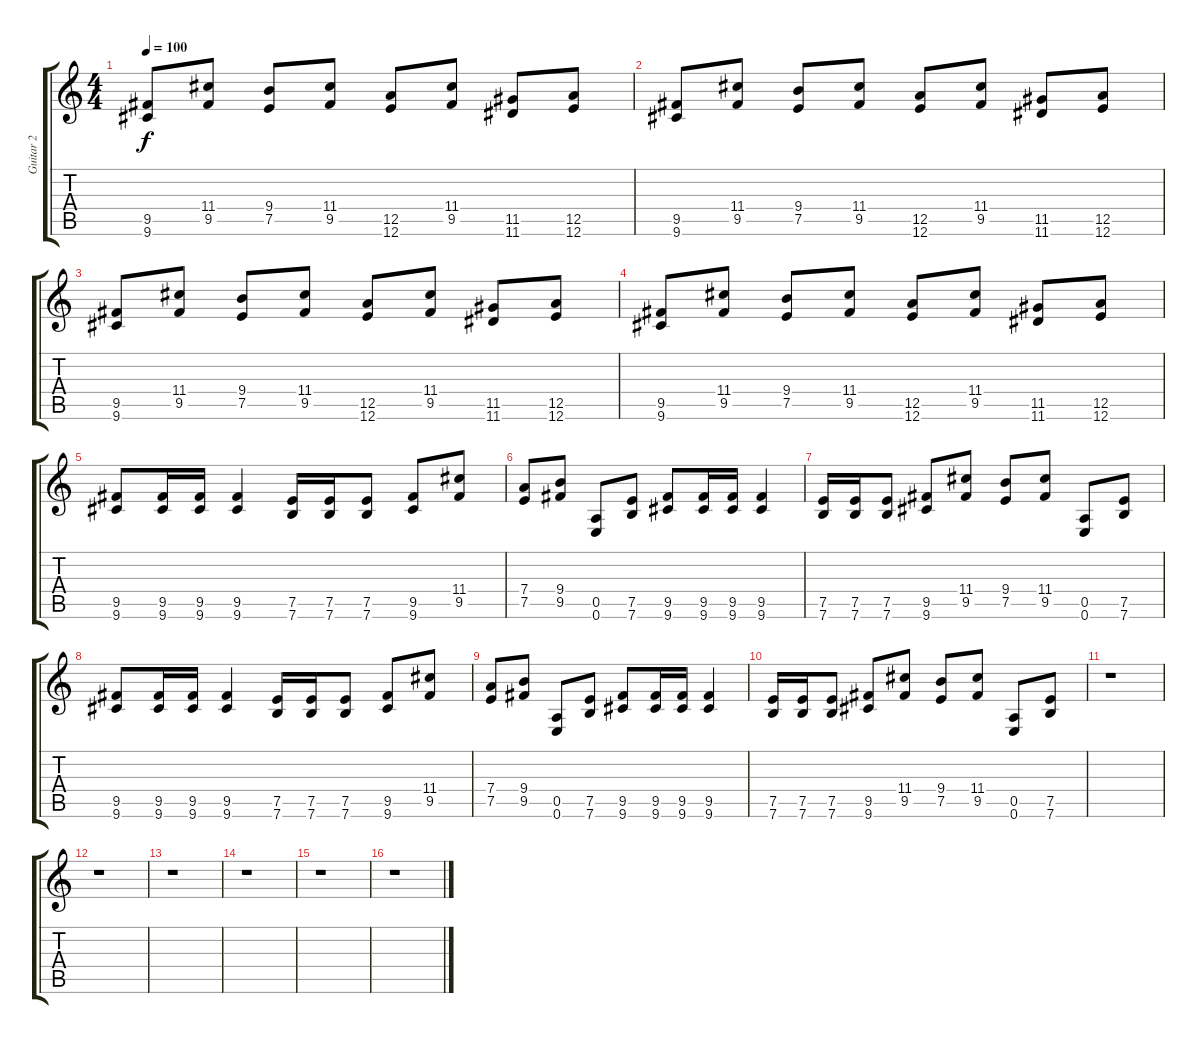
\track ("Guitar 2" "Guitar 2") {instrument overdrivenguitar}
\staff {score tabs}
\tuning (E4 B3 G3 D3 A2 E2) {hide}
\ts (4 4)
\tempo 100
\clef g2
\ks c
(9.5 9.6).8{dy f} (11.4 9.5).8 (9.4 7.5).8 (11.4 9.5).8 (12.5 12.6).8 (11.4 9.5).8 (11.5 11.6).8 (12.5 12.6).8 |
(9.5 9.6).8 (11.4 9.5).8 (9.4 7.5).8 (11.4 9.5).8 (12.5 12.6).8 (11.4 9.5).8 (11.5 11.6).8 (12.5 12.6).8 |
(9.5 9.6).8 (11.4 9.5).8 (9.4 7.5).8 (11.4 9.5).8 (12.5 12.6).8 (11.4 9.5).8 (11.5 11.6).8 (12.5 12.6).8 |
(9.5 9.6).8 (11.4 9.5).8 (9.4 7.5).8 (11.4 9.5).8 (12.5 12.6).8 (11.4 9.5).8 (11.5 11.6).8 (12.5 12.6).8 |
(9.5 9.6).8 (9.5 9.6).16 (9.5 9.6).16 (9.5 9.6).4 (7.5 7.6).16 (7.5 7.6).16 (7.5 7.6).8 (9.5 9.6).8 (11.4 9.5).8 |
(7.4 7.5).8 (9.4 9.5).8 (0.5 0.6).8 (7.5 7.6).8 (9.5 9.6).8 (9.5 9.6).16 (9.5 9.6).16 (9.5 9.6).4 |
(7.5 7.6).16 (7.5 7.6).16 (7.5 7.6).8 (9.5 9.6).8 (11.4 9.5).8 (9.4 7.5).8 (11.4 9.5).8 (0.5 0.6).8 (7.5 7.6).8 |
(9.5 9.6).8 (9.5 9.6).16 (9.5 9.6).16 (9.5 9.6).4 (7.5 7.6).16 (7.5 7.6).16 (7.5 7.6).8 (9.5 9.6).8 (11.4 9.5).8 |
(7.4 7.5).8 (9.4 9.5).8 (0.5 0.6).8 (7.5 7.6).8 (9.5 9.6).8 (9.5 9.6).16 (9.5 9.6).16 (9.5 9.6).4 |
(7.5 7.6).16 (7.5 7.6).16 (7.5 7.6).8 (9.5 9.6).8 (11.4 9.5).8 (9.4 7.5).8 (11.4 9.5).8 (0.5 0.6).8 (7.5 7.6).8 |
r.1 |
r.1 |
r.1 |
r.1 |
r.1 |
r.1
